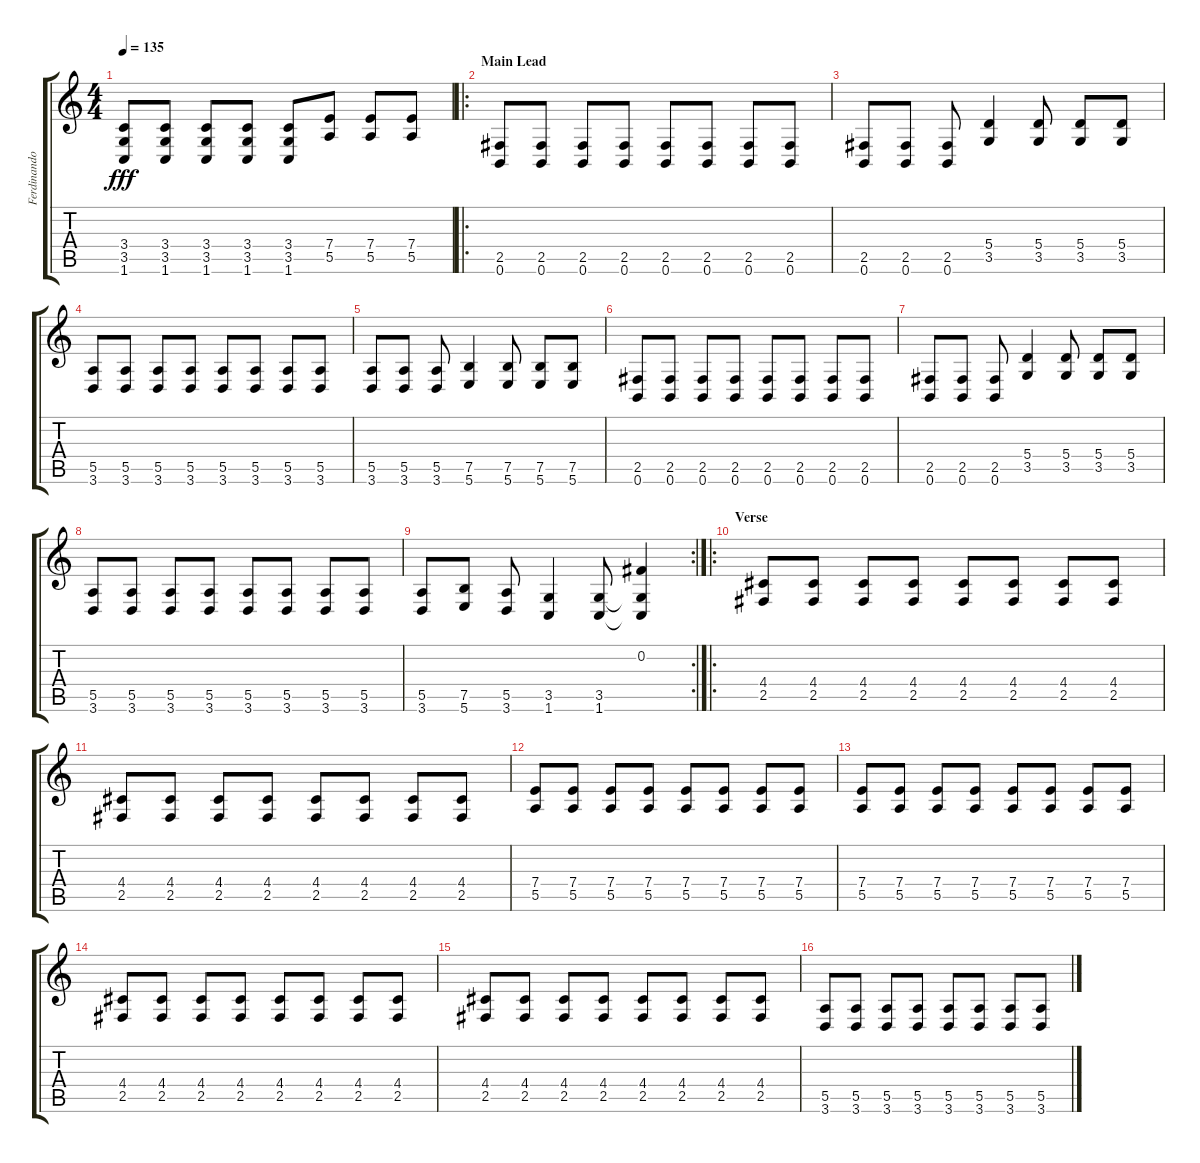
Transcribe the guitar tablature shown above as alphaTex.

\track ("Ferdinando \"Herr Morbid\" Marchisio (Rhy" "Ferdinando") {instrument distortionguitar}
\staff {score tabs}
\tuning (B3 Gb3 D3 A2 E2 B1) {hide}
\ts (4 4)
\tempo 135
\clef g2
\ks c
(3.4 3.5 1.6).8{dy fff} (3.4 3.5 1.6).8 (3.4 3.5 1.6).8 (3.4 3.5 1.6).8 (3.4 3.5 1.6).8 (7.4 5.5).8 (7.4 5.5).8 (7.4 5.5).8 |
\ro
\section ("" "Main Lead")
(2.5 0.6).8 (2.5 0.6).8 (2.5 0.6).8 (2.5 0.6).8 (2.5 0.6).8 (2.5 0.6).8 (2.5 0.6).8 (2.5 0.6).8 |
(2.5 0.6).8 (2.5 0.6).8 (2.5 0.6).8 (5.4 3.5).4 (5.4 3.5).8 (5.4 3.5).8 (5.4 3.5).8 |
(5.5 3.6).8 (5.5 3.6).8 (5.5 3.6).8 (5.5 3.6).8 (5.5 3.6).8 (5.5 3.6).8 (5.5 3.6).8 (5.5 3.6).8 |
(5.5 3.6).8 (5.5 3.6).8 (5.5 3.6).8 (7.5 5.6).4 (7.5 5.6).8 (7.5 5.6).8 (7.5 5.6).8 |
(2.5 0.6).8 (2.5 0.6).8 (2.5 0.6).8 (2.5 0.6).8 (2.5 0.6).8 (2.5 0.6).8 (2.5 0.6).8 (2.5 0.6).8 |
(2.5 0.6).8 (2.5 0.6).8 (2.5 0.6).8 (5.4 3.5).4 (5.4 3.5).8 (5.4 3.5).8 (5.4 3.5).8 |
(5.5 3.6).8 (5.5 3.6).8 (5.5 3.6).8 (5.5 3.6).8 (5.5 3.6).8 (5.5 3.6).8 (5.5 3.6).8 (5.5 3.6).8 |
\rc 2
(5.5 3.6).8 (7.5 5.6).8 (5.5 3.6).8 (3.5 1.6).4 (3.5 1.6).8 (0.2 3.5{t} 1.6{t}).4 |
\ro
\section ("" "Verse")
(4.4 2.5).8 (4.4 2.5).8 (4.4 2.5).8 (4.4 2.5).8 (4.4 2.5).8 (4.4 2.5).8 (4.4 2.5).8 (4.4 2.5).8 |
(4.4 2.5).8 (4.4 2.5).8 (4.4 2.5).8 (4.4 2.5).8 (4.4 2.5).8 (4.4 2.5).8 (4.4 2.5).8 (4.4 2.5).8 |
(7.4 5.5).8 (7.4 5.5).8 (7.4 5.5).8 (7.4 5.5).8 (7.4 5.5).8 (7.4 5.5).8 (7.4 5.5).8 (7.4 5.5).8 |
(7.4 5.5).8 (7.4 5.5).8 (7.4 5.5).8 (7.4 5.5).8 (7.4 5.5).8 (7.4 5.5).8 (7.4 5.5).8 (7.4 5.5).8 |
(4.4 2.5).8 (4.4 2.5).8 (4.4 2.5).8 (4.4 2.5).8 (4.4 2.5).8 (4.4 2.5).8 (4.4 2.5).8 (4.4 2.5).8 |
(4.4 2.5).8 (4.4 2.5).8 (4.4 2.5).8 (4.4 2.5).8 (4.4 2.5).8 (4.4 2.5).8 (4.4 2.5).8 (4.4 2.5).8 |
(5.5 3.6).8 (5.5 3.6).8 (5.5 3.6).8 (5.5 3.6).8 (5.5 3.6).8 (5.5 3.6).8 (5.5 3.6).8 (5.5 3.6).8
